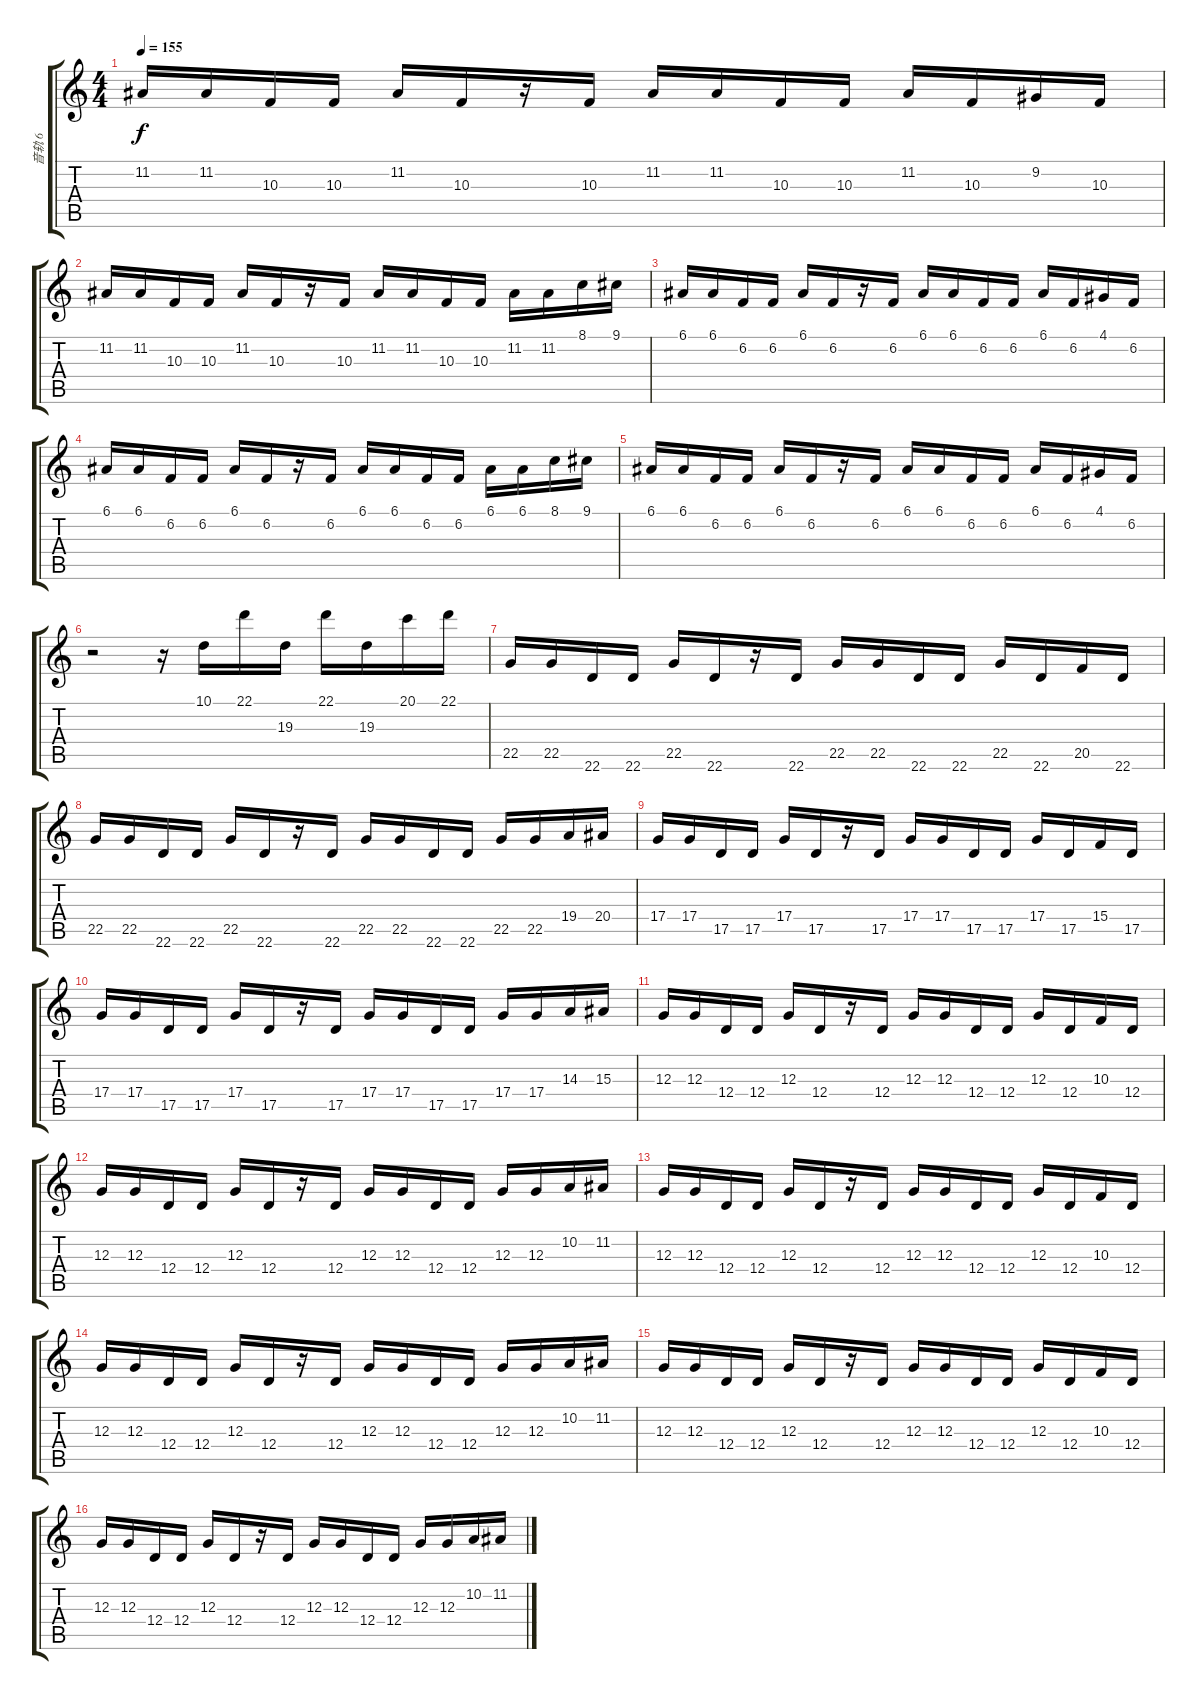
\track ("音轨 6" "音轨 6") {instrument lead2sawtooth}
\staff {score tabs}
\tuning (E4 B3 G3 D3 A2 E2) {hide}
\ts (4 4)
\tempo 155
\clef g2
\ks c
11.2.16{dy f} 11.2.16 10.3.16 10.3.16 11.2.16 10.3.16 r.16 10.3.16 11.2.16 11.2.16 10.3.16 10.3.16 11.2.16 10.3.16 9.2.16 10.3.16 |
11.2.16 11.2.16 10.3.16 10.3.16 11.2.16 10.3.16 r.16 10.3.16 11.2.16 11.2.16 10.3.16 10.3.16 11.2.16 11.2.16 8.1.16 9.1.16 |
6.1.16 6.1.16 6.2.16 6.2.16 6.1.16 6.2.16 r.16 6.2.16 6.1.16 6.1.16 6.2.16 6.2.16 6.1.16 6.2.16 4.1.16 6.2.16 |
6.1.16 6.1.16 6.2.16 6.2.16 6.1.16 6.2.16 r.16 6.2.16 6.1.16 6.1.16 6.2.16 6.2.16 6.1.16 6.1.16 8.1.16 9.1.16 |
6.1.16 6.1.16 6.2.16 6.2.16 6.1.16 6.2.16 r.16 6.2.16 6.1.16 6.1.16 6.2.16 6.2.16 6.1.16 6.2.16 4.1.16 6.2.16 |
r.2 r.16 10.1.16 22.1.16 19.3.16 22.1.16 19.3.16 20.1.16 22.1.16 |
22.5.16 22.5.16 22.6.16 22.6.16 22.5.16 22.6.16 r.16 22.6.16 22.5.16 22.5.16 22.6.16 22.6.16 22.5.16 22.6.16 20.5.16 22.6.16 |
22.5.16 22.5.16 22.6.16 22.6.16 22.5.16 22.6.16 r.16 22.6.16 22.5.16 22.5.16 22.6.16 22.6.16 22.5.16 22.5.16 19.4.16 20.4.16 |
17.4.16 17.4.16 17.5.16 17.5.16 17.4.16 17.5.16 r.16 17.5.16 17.4.16 17.4.16 17.5.16 17.5.16 17.4.16 17.5.16 15.4.16 17.5.16 |
17.4.16 17.4.16 17.5.16 17.5.16 17.4.16 17.5.16 r.16 17.5.16 17.4.16 17.4.16 17.5.16 17.5.16 17.4.16 17.4.16 14.3.16 15.3.16 |
12.3.16 12.3.16 12.4.16 12.4.16 12.3.16 12.4.16 r.16 12.4.16 12.3.16 12.3.16 12.4.16 12.4.16 12.3.16 12.4.16 10.3.16 12.4.16 |
12.3.16 12.3.16 12.4.16 12.4.16 12.3.16 12.4.16 r.16 12.4.16 12.3.16 12.3.16 12.4.16 12.4.16 12.3.16 12.3.16 10.2.16 11.2.16 |
12.3.16 12.3.16 12.4.16 12.4.16 12.3.16 12.4.16 r.16 12.4.16 12.3.16 12.3.16 12.4.16 12.4.16 12.3.16 12.4.16 10.3.16 12.4.16 |
12.3.16 12.3.16 12.4.16 12.4.16 12.3.16 12.4.16 r.16 12.4.16 12.3.16 12.3.16 12.4.16 12.4.16 12.3.16 12.3.16 10.2.16 11.2.16 |
12.3.16 12.3.16 12.4.16 12.4.16 12.3.16 12.4.16 r.16 12.4.16 12.3.16 12.3.16 12.4.16 12.4.16 12.3.16 12.4.16 10.3.16 12.4.16 |
12.3.16 12.3.16 12.4.16 12.4.16 12.3.16 12.4.16 r.16 12.4.16 12.3.16 12.3.16 12.4.16 12.4.16 12.3.16 12.3.16 10.2.16 11.2.16
